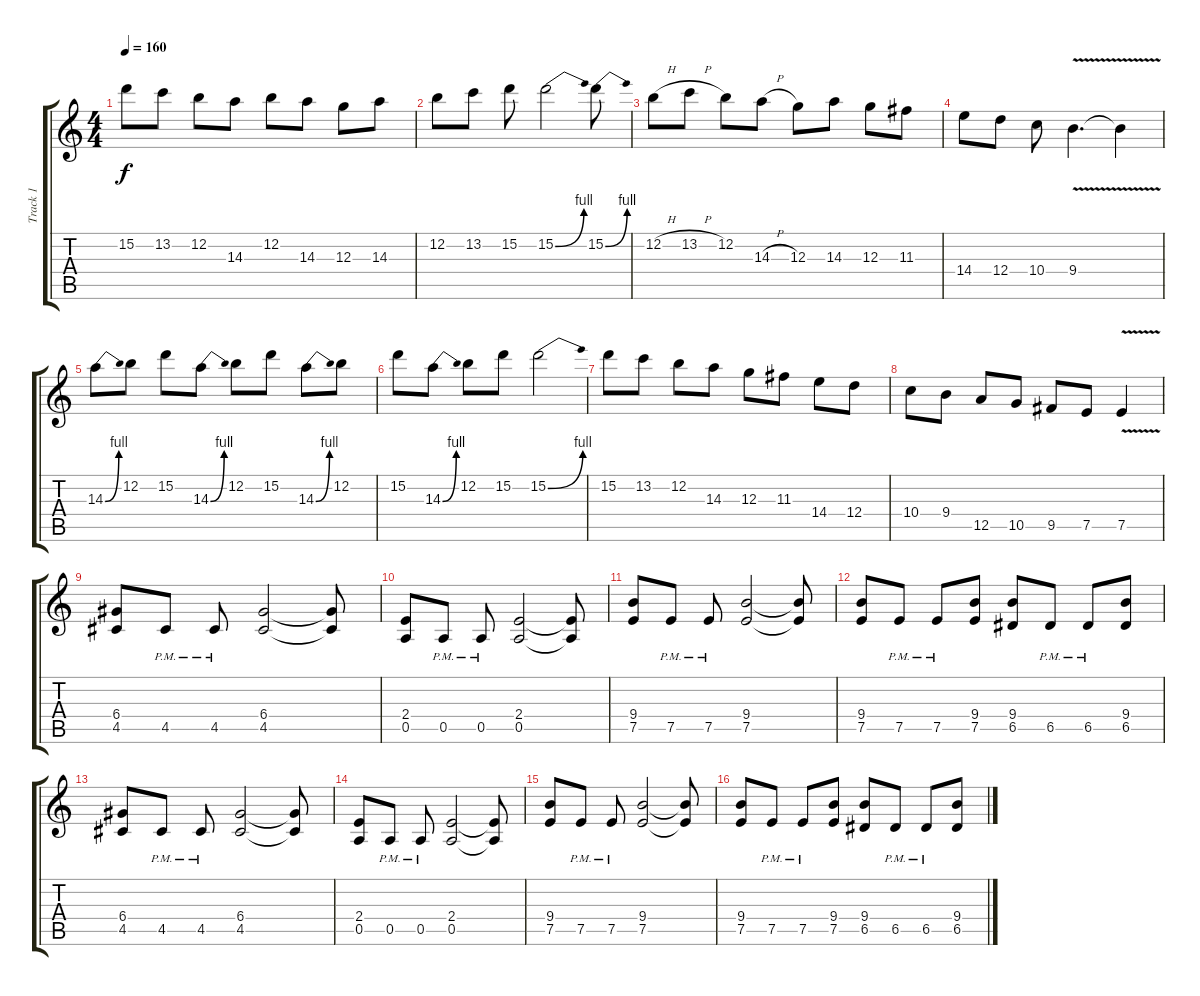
\track ("Track 1" "Track 1") {instrument electricguitarclean}
\staff {score tabs}
\tuning (E4 B3 G3 D3 A2 E2) {hide}
\ts (4 4)
\tempo 160
\clef g2
\ks c
15.2.8{dy f} 13.2.8 12.2.8 14.3.8 12.2.8 14.3.8 12.3.8 14.3.8 |
12.2.8 13.2.8 15.2.8 15.2{be (bend 0 0 60 4)}.2 15.2{be (bend 0 0 60 4)}.8 |
12.2{h}.8 13.2{h}.8 12.2.8 14.3{h}.8 12.3.8 14.3.8 12.3.8 11.3.8 |
14.4.8 12.4.8 10.4.8 9.4{v}.4{d} 9.4{t}.4 |
14.3{be (bend 0 0 60 4)}.8 12.2.8 15.2.8 14.3{be (bend 0 0 60 4)}.8 12.2.8 15.2.8 14.3{be (bend 0 0 60 4)}.8 12.2.8 |
15.2.8 14.3{be (bend 0 0 60 4)}.8 12.2.8 15.2.8 15.2{be (bend 0 0 60 4)}.2 |
15.2.8 13.2.8 12.2.8 14.3.8 12.3.8 11.3.8 14.4.8 12.4.8 |
10.4.8 9.4.8 12.5.8 10.5.8 9.5.8 7.5.8 7.5{v}.4 |
(6.4 4.5).8 4.5{pm}.8 4.5{pm}.8 (6.4 4.5).2 (6.4{t} 4.5{t}).8 |
(2.4 0.5).8 0.5{pm}.8 0.5{pm}.8 (2.4 0.5).2 (2.4{t} 0.5{t}).8 |
(9.4 7.5).8 7.5{pm}.8 7.5{pm}.8 (9.4 7.5).2 (9.4{t} 7.5{t}).8 |
(9.4 7.5).8 7.5{pm}.8 7.5{pm}.8 (9.4 7.5).8 (9.4 6.5).8 6.5{pm}.8 6.5{pm}.8 (9.4 6.5).8 |
(6.4 4.5).8 4.5{pm}.8 4.5{pm}.8 (6.4 4.5).2 (6.4{t} 4.5{t}).8 |
(2.4 0.5).8 0.5{pm}.8 0.5{pm}.8 (2.4 0.5).2 (2.4{t} 0.5{t}).8 |
(9.4 7.5).8 7.5{pm}.8 7.5{pm}.8 (9.4 7.5).2 (9.4{t} 7.5{t}).8 |
(9.4 7.5).8 7.5{pm}.8 7.5{pm}.8 (9.4 7.5).8 (9.4 6.5).8 6.5{pm}.8 6.5{pm}.8 (9.4 6.5).8
